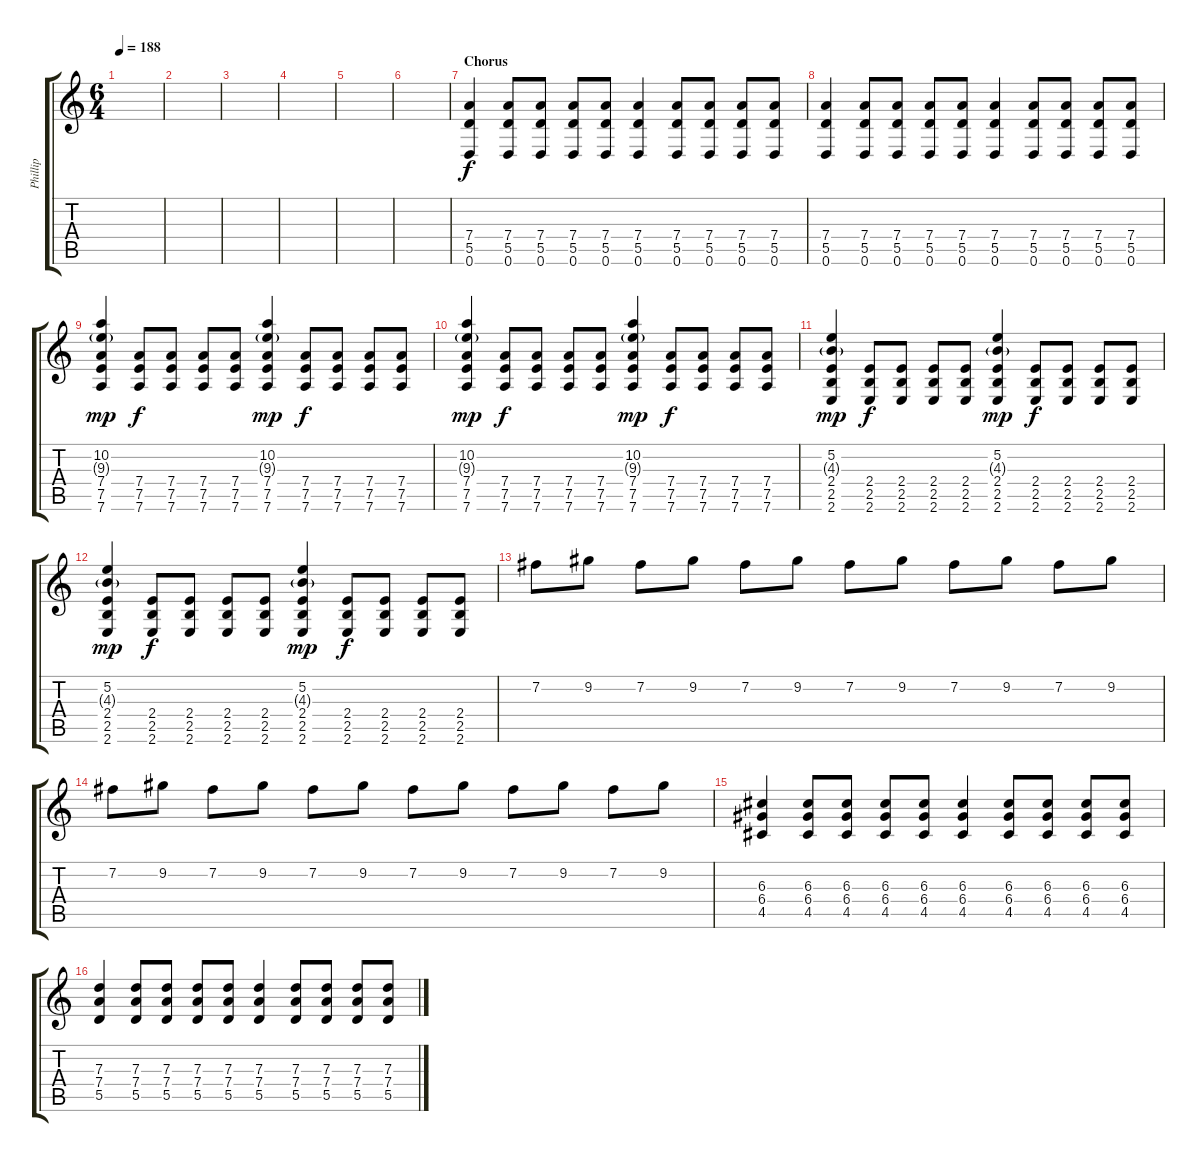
\track ("Phillip" "Phillip") {instrument overdrivenguitar}
\staff {score tabs}
\tuning (E4 B3 G3 D3 A2 D2) {hide}
\ts (6 4)
\tempo 188
\clef g2
\ks c
|
|
|
|
|
|
\section ("" "Chorus")
(7.4 5.5 0.6).4 (7.4 5.5 0.6).8 (7.4 5.5 0.6).8 (7.4 5.5 0.6).8 (7.4 5.5 0.6).8 (7.4 5.5 0.6).4 (7.4 5.5 0.6).8 (7.4 5.5 0.6).8 (7.4 5.5 0.6).8 (7.4 5.5 0.6).8 |
(7.4 5.5 0.6).4 (7.4 5.5 0.6).8 (7.4 5.5 0.6).8 (7.4 5.5 0.6).8 (7.4 5.5 0.6).8 (7.4 5.5 0.6).4 (7.4 5.5 0.6).8 (7.4 5.5 0.6).8 (7.4 5.5 0.6).8 (7.4 5.5 0.6).8 |
(10.2 9.3{g} 7.4 7.5 7.6).4{dy mp} (7.4 7.5 7.6).8{dy f} (7.4 7.5 7.6).8 (7.4 7.5 7.6).8 (7.4 7.5 7.6).8 (10.2 9.3{g} 7.4 7.5 7.6).4{dy mp} (7.4 7.5 7.6).8{dy f} (7.4 7.5 7.6).8 (7.4 7.5 7.6).8 (7.4 7.5 7.6).8 |
(10.2 9.3{g} 7.4 7.5 7.6).4{dy mp} (7.4 7.5 7.6).8{dy f} (7.4 7.5 7.6).8 (7.4 7.5 7.6).8 (7.4 7.5 7.6).8 (10.2 9.3{g} 7.4 7.5 7.6).4{dy mp} (7.4 7.5 7.6).8{dy f} (7.4 7.5 7.6).8 (7.4 7.5 7.6).8 (7.4 7.5 7.6).8 |
(5.2 4.3{g} 2.4 2.5 2.6).4{dy mp} (2.4 2.5 2.6).8{dy f} (2.4 2.5 2.6).8 (2.4 2.5 2.6).8 (2.4 2.5 2.6).8 (5.2 4.3{g} 2.4 2.5 2.6).4{dy mp} (2.4 2.5 2.6).8{dy f} (2.4 2.5 2.6).8 (2.4 2.5 2.6).8 (2.4 2.5 2.6).8 |
(5.2 4.3{g} 2.4 2.5 2.6).4{dy mp} (2.4 2.5 2.6).8{dy f} (2.4 2.5 2.6).8 (2.4 2.5 2.6).8 (2.4 2.5 2.6).8 (5.2 4.3{g} 2.4 2.5 2.6).4{dy mp} (2.4 2.5 2.6).8{dy f} (2.4 2.5 2.6).8 (2.4 2.5 2.6).8 (2.4 2.5 2.6).8 |
7.2.8 9.2.8 7.2.8 9.2.8 7.2.8 9.2.8 7.2.8 9.2.8 7.2.8 9.2.8 7.2.8 9.2.8 |
7.2.8 9.2.8 7.2.8 9.2.8 7.2.8 9.2.8 7.2.8 9.2.8 7.2.8 9.2.8 7.2.8 9.2.8 |
(6.3 6.4 4.5).4 (6.3 6.4 4.5).8 (6.3 6.4 4.5).8 (6.3 6.4 4.5).8 (6.3 6.4 4.5).8 (6.3 6.4 4.5).4 (6.3 6.4 4.5).8 (6.3 6.4 4.5).8 (6.3 6.4 4.5).8 (6.3 6.4 4.5).8 |
(7.3 7.4 5.5).4 (7.3 7.4 5.5).8 (7.3 7.4 5.5).8 (7.3 7.4 5.5).8 (7.3 7.4 5.5).8 (7.3 7.4 5.5).4 (7.3 7.4 5.5).8 (7.3 7.4 5.5).8 (7.3 7.4 5.5).8 (7.3 7.4 5.5).8
